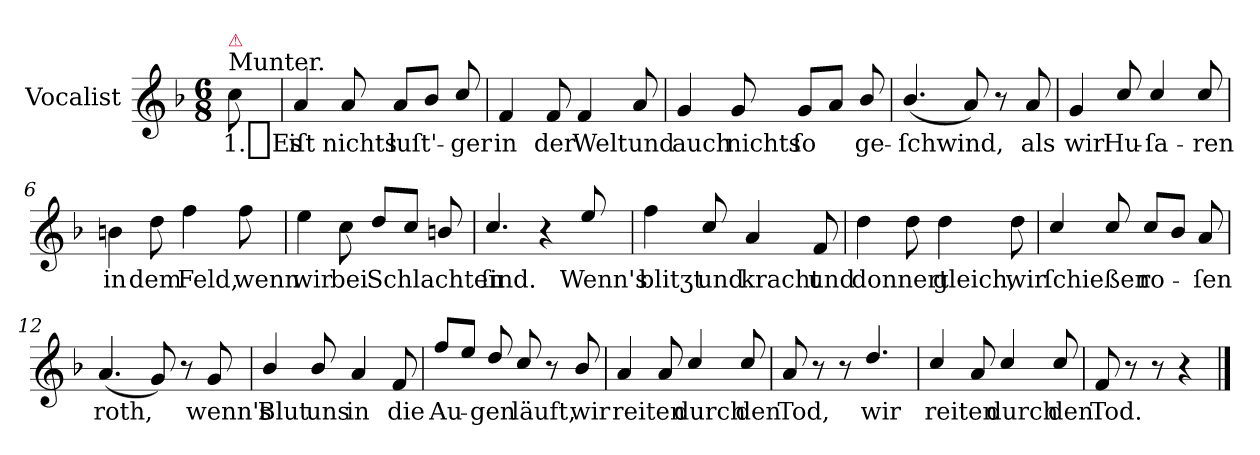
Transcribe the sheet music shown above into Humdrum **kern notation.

**kern	**text
*part1	*part1
*staff1	*staff1
*I"Vocalist	*
*clefG2	*
*k[b-]	*
*F:	*
*M6/8	*
=	=
!LO:TX:a:t=Munter.	!
!LO:TX:a:color=crimson:t=⚠	!
8cc	1._Es
=1	=1
4a	iſt
8a	nichts
8aL	luſt'-
8b-J	.
8cc/	-ger
=2	=2
4f	in
8f	der
4f	Welt
8a	und
=3	=3
4g	auch
8g	nichts
8gL	ſo
8aJ	.
8b-/	ge-
=4	=4
(4.b-/	-ſchwind,
8a)	.
8r	.
8a	als
=5	=5
4g	wir
8cc/	Hu-
4cc/	-ſa-
8cc/	-ren
=6	=6
4bn	in
8dd	dem
4ff	Feld,
8ff	wenn
=7	=7
4ee	wir
8cc	bei
8dd/L	Schlachten
8ccJ	.
8bn/	.
=8	=8
4.cc/	ſind.
4r	.
8ee/	Wenn's
=9	=9
4ff	blitʒt
8cc/	und
4a	kracht
8f	und
=10	=10
4dd	donnert
8dd	.
4dd	gleich,
8dd	wir
=11	=11
4cc/	ſchießen
8cc/	.
8cc/L	ro-
8b-J	.
8a	-ſen
=12	=12
(4.a	roth,
8g)	.
8r	.
8g	wenn's
=13	=13
4b-/	Blut
8b-/	uns
4a	in
8f	die
=14	=14
8ff/L	Au-
8eeJ	.
8dd/	-gen
8cc/	läuft,
8r	.
8b-/	wir
=15	=15
4a	reiten
8a	.
4cc/	durch
8cc/	den
=16	=16
8a	Tod,
8r	.
8r	.
4.dd/	wir
=17	=17
4cc/	reiten
8a	.
4cc/	durch
8cc/	den
=18	=18
8f	Tod.
8r	.
8r	.
4r	.
==	==
*-	*-
